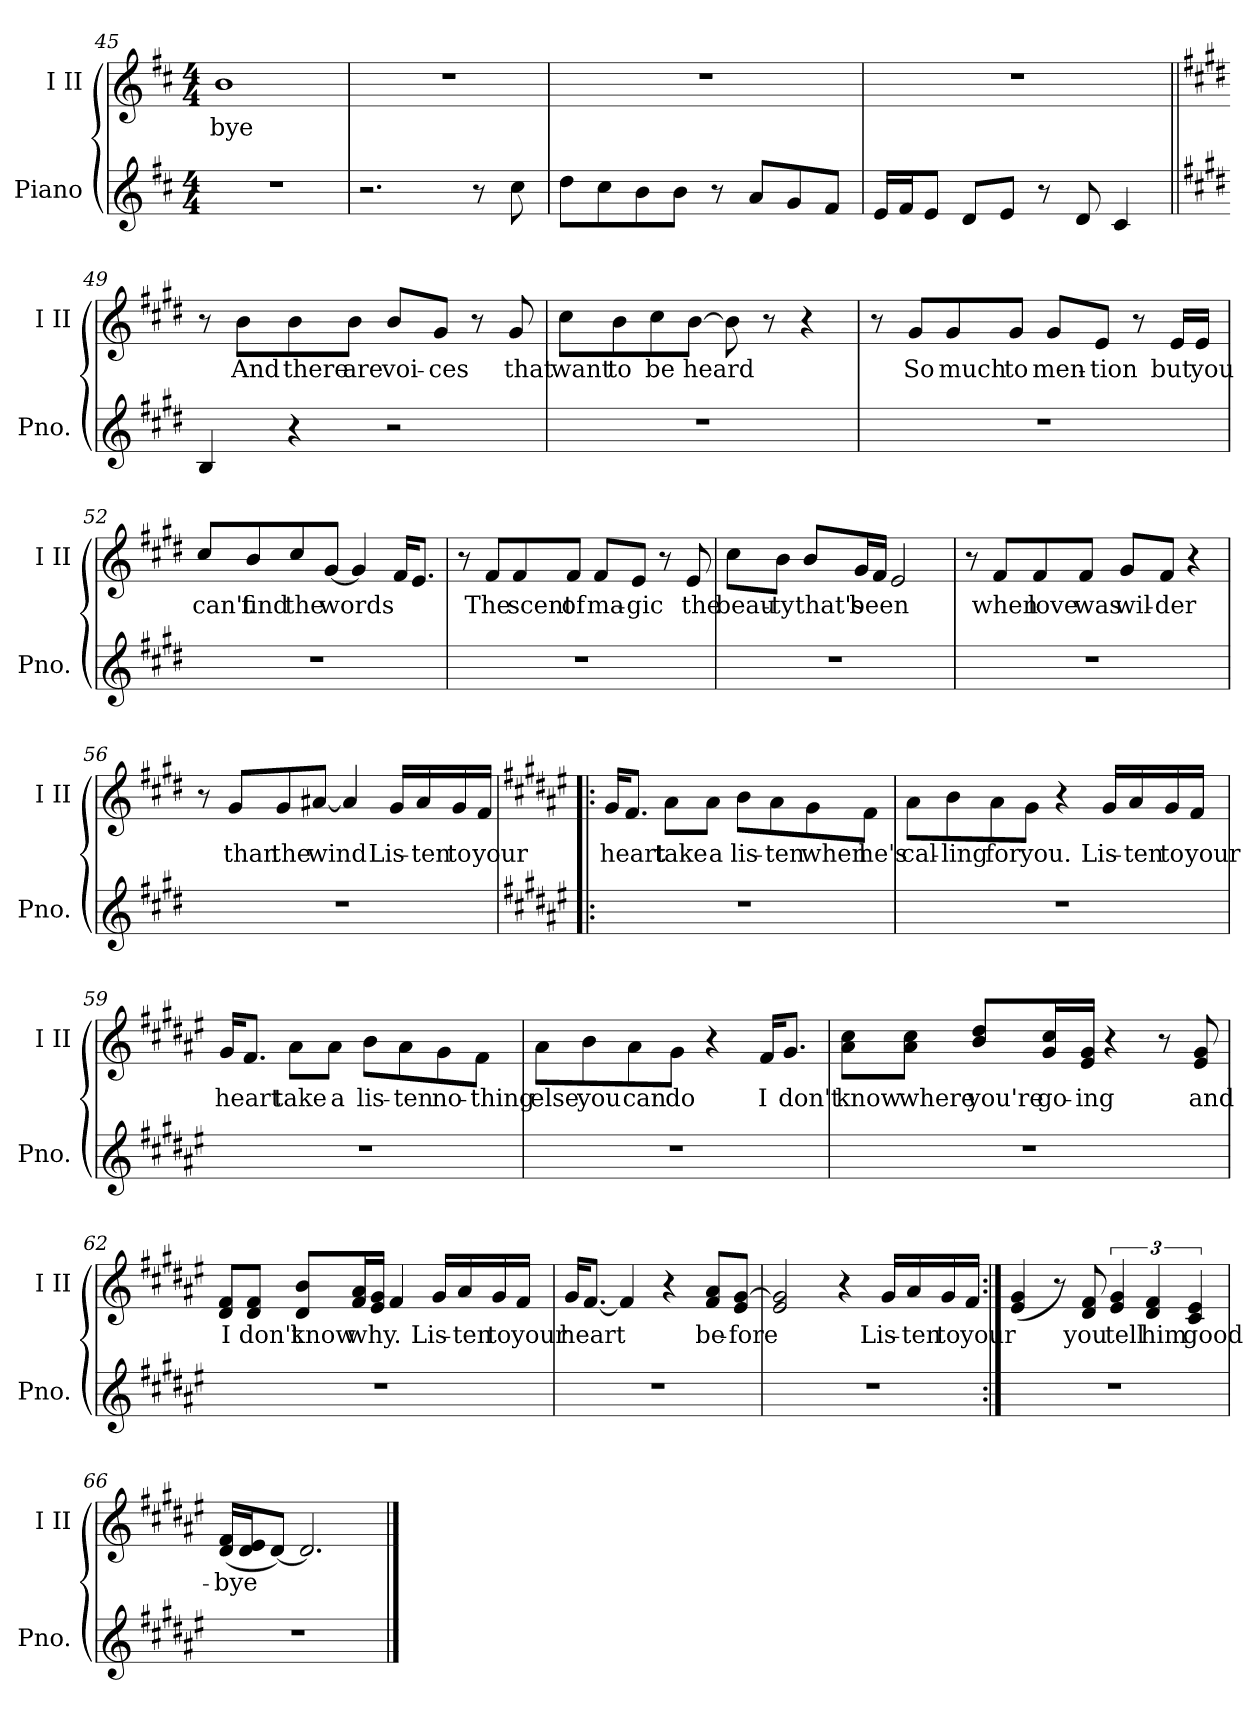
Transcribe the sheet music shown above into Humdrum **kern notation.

**kern	**kern	**text
*part2	*part1	*part1
*staff2	*staff1	*staff1
*I"Piano	*I"I II	*
*I'Pno.	*I'I II	*
*clefG2	*clefG2	*
*k[f#c#]	*k[f#c#]	*
*M4/4	*M4/4	*
=45	=45	=45
!	!	!LO:LY:b
1r	1b	-bye
=46	=46	=46
2.r	1r	.
8r	.	.
8cc#\	.	.
=47	=47	=47
8dd\L	1r	.
8cc#\	.	.
8b\	.	.
8b\J	.	.
8r	.	.
8a/L	.	.
8g/	.	.
8f#/J	.	.
=48	=48	=48
16e/LL	1r	.
16f#/J	.	.
8e/J	.	.
8d/L	.	.
8e/J	.	.
8r	.	.
8d/	.	.
4c#/	.	.
!!LO:LB:g=z
=49||	=49||	=49||
*k[f#c#g#d#]	*k[f#c#g#d#]	*
4B/	8r	.
!	!	!LO:LY:b
.	8b\L	And
!	!	!LO:LY:b
4r	8b\	there
!	!	!LO:LY:b
.	8b\J	are
!	!	!LO:LY:b
2r	8b/L	voi-
!	!	!LO:LY:b
.	8g#/J	-ces
.	8r	.
!	!	!LO:LY:b
.	8g#/	that
=50	=50	=50
!	!	!LO:LY:b
1r	8cc#\L	want
!	!	!LO:LY:b
.	8b\	to
!	!	!LO:LY:b
.	8cc#\	be
!	!	!LO:LY:b
.	[8b\J	heard
.	8b\]	.
.	8r	.
.	4r	.
=51	=51	=51
1r	8r	.
!	!	!LO:LY:b
.	8g#/L	So
!	!	!LO:LY:b
.	8g#/	much
!	!	!LO:LY:b
.	8g#/J	to
!	!	!LO:LY:b
.	8g#/L	men-
!	!	!LO:LY:b
.	8e/J	-tion
.	8r	.
!	!	!LO:LY:b
.	16e/LL	but
!	!	!LO:LY:b
.	16e/JJ	you
!!LO:LB:g=z
=52	=52	=52
!	!	!LO:LY:b
1r	8cc#/L	can't
!	!	!LO:LY:b
.	8b/	find
!	!	!LO:LY:b
.	8cc#/	the
!	!	!LO:LY:b
.	[8g#/J	words
.	4g#/]	.
.	16f#/KL	.
.	8.e/J	.
=53	=53	=53
1r	8r	.
!	!	!LO:LY:b
.	8f#/L	The
!	!	!LO:LY:b
.	8f#/	scent
!	!	!LO:LY:b
.	8f#/J	of
!	!	!LO:LY:b
.	8f#/L	ma-
!	!	!LO:LY:b
.	8e/J	-gic
.	8r	.
!	!	!LO:LY:b
.	8e/	the
=54	=54	=54
!	!	!LO:LY:b
1r	8cc#\L	beau-
!	!	!LO:LY:b
.	8b\J	-ty
!	!	!LO:LY:b
.	8b/L	that's
!	!	!LO:LY:b
.	16g#/L	been
.	16f#/JJ	.
.	2e/	.
!!LO:LB:g=z
=55	=55	=55
1r	8r	.
!	!	!LO:LY:b
.	8f#/L	when
!	!	!LO:LY:b
.	8f#/	love
!	!	!LO:LY:b
.	8f#/J	was
!	!	!LO:LY:b
.	8g#/L	wil-
!	!	!LO:LY:b
.	8f#/J	-der
.	4r	.
=56	=56	=56
1r	8r	.
!	!	!LO:LY:b
.	8g#/L	than
!	!	!LO:LY:b
.	8g#/	the
!	!	!LO:LY:b
.	[8a#X/J	wind
.	4a#/]	.
!	!	!LO:LY:b
.	16g#/LL	Lis-
!	!	!LO:LY:b
.	16a#/	-ten
!	!	!LO:LY:b
.	16g#/	to
!	!	!LO:LY:b
.	16f#/JJ	your
!!LO:LB:g=z
=57!|:	=57!|:	=57!|:
*k[f#c#g#d#a#e#]	*k[f#c#g#d#a#e#]	*
!	!	!LO:LY:b
1r	16g#/KL	heart
.	8.f#/J	.
!	!	!LO:LY:b
.	8a#\L	take
!	!	!LO:LY:b
.	8a#\J	a
!	!	!LO:LY:b
.	8b\L	lis-
!	!	!LO:LY:b
.	8a#\	-ten
!	!	!LO:LY:b
.	8g#\	when
!	!	!LO:LY:b
.	8f#\J	he's
=58	=58	=58
!	!	!LO:LY:b
1r	8a#\L	cal-
!	!	!LO:LY:b
.	8b\	-ling
!	!	!LO:LY:b
.	8a#\	for
!	!	!LO:LY:b
.	8g#\J	you.
.	4r	.
!	!	!LO:LY:b
.	16g#/LL	Lis-
!	!	!LO:LY:b
.	16a#/	-ten
!	!	!LO:LY:b
.	16g#/	to
!	!	!LO:LY:b
.	16f#/JJ	your
!!LO:LB:g=z
=59	=59	=59
!	!	!LO:LY:b
1r	16g#/KL	heart
.	8.f#/J	.
!	!	!LO:LY:b
.	8a#\L	take
!	!	!LO:LY:b
.	8a#\J	a
!	!	!LO:LY:b
.	8b\L	lis-
!	!	!LO:LY:b
.	8a#\	-ten
!	!	!LO:LY:b
.	8g#\	no-
!	!	!LO:LY:b
.	8f#\J	-thing
=60	=60	=60
!	!	!LO:LY:b
1r	8a#\L	else
!	!	!LO:LY:b
.	8b\	you
!	!	!LO:LY:b
.	8a#\	can
!	!	!LO:LY:b
.	8g#\J	do
.	4r	.
!	!	!LO:LY:b
.	16f#/KL	I
!	!	!LO:LY:b
.	8.g#/J	don't
=61	=61	=61
!	!	!LO:LY:b
1r	8a#\ 8cc#\L	know
!	!	!LO:LY:b
.	8a#\ 8cc#\J	where
!	!	!LO:LY:b
.	8b/ 8dd#/L	you're
!	!	!LO:LY:b
.	16g#/ 16cc#/L	go-
!	!	!LO:LY:b
.	16e#/ 16g#/JJ	-ing
.	4r	.
.	8r	.
!	!	!LO:LY:b
.	8e#/ 8g#/	and
!!LO:PB:g=z
=62	=62	=62
!	!	!LO:LY:b
1r	8d#/ 8f#/L	I
!	!	!LO:LY:b
.	8d#/ 8f#/J	don't
!	!	!LO:LY:b
.	8d#/ 8b/L	know
!	!	!LO:LY:b
.	16f#/ 16a#/L	why.
.	16e#/ 16g#/JJ	.
.	4f#/	.
!	!	!LO:LY:b
.	16g#/LL	Lis-
!	!	!LO:LY:b
.	16a#/	-ten
!	!	!LO:LY:b
.	16g#/	to
!	!	!LO:LY:b
.	16f#/JJ	your
=63	=63	=63
!	!	!LO:LY:b
1r	16g#/KL	heart
.	[8.f#/J	.
.	4f#/]	.
.	4r	.
!	!	!LO:LY:b
.	8f#/ 8a#/L	be-
!	!	!LO:LY:b
.	8e#/ [8g#/J	-fore
=64	=64	=64
1r	2e#/ 2g#/]	.
.	4r	.
!	!	!LO:LY:b
.	16g#/LL	Lis-
!	!	!LO:LY:b
.	16a#/	-ten
!	!	!LO:LY:b
.	16g#/	to
!	!	!LO:LY:b
.	16f#/JJ	your
!!LO:LB:g=z
=65:|!	=65:|!	=65:|!
1r	(<4e#/ 4g#/	.
.	8r)	.
!	!	!LO:LY:b
.	8d#/ 8f#/	you
!	!	!LO:LY:b
.	6e#/ 6g#/	tell
!	!	!LO:LY:b
.	6d#/ 6f#/	him
!	!	!LO:LY:b
.	6c#/ 6e#/	good-
=66	=66	=66
!	!	!LO:LY:b
1r	(<16d#/ 16f#/LL	-bye
.	16d#/ 16e#/J	.
.	[8d#/J)	.
.	2.d#/]	.
==	==	==
*-	*-	*-
